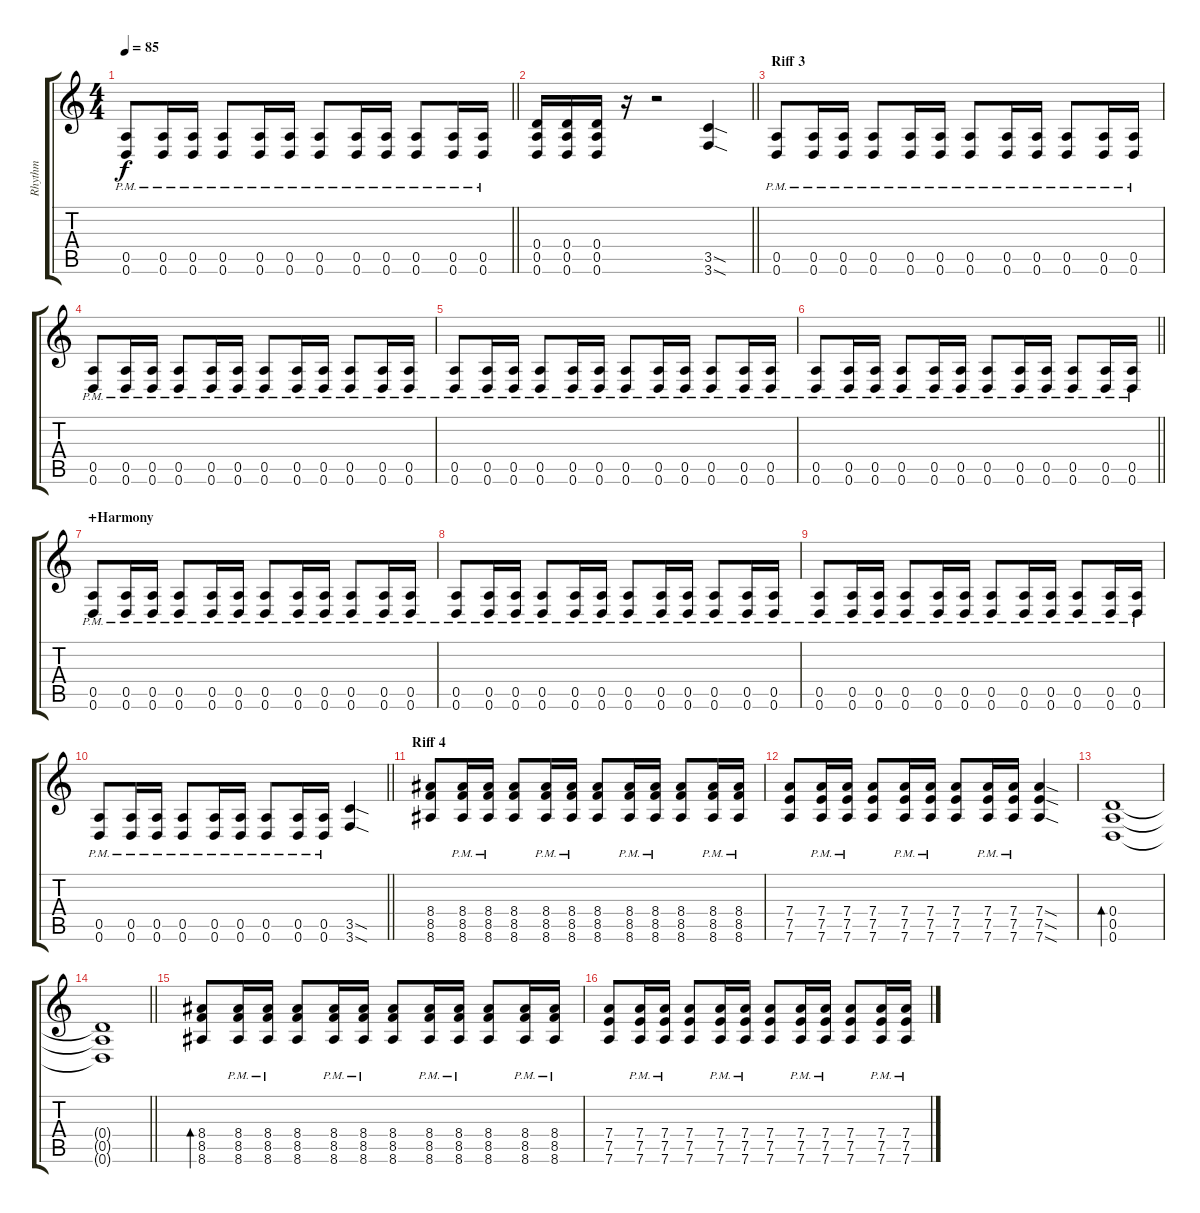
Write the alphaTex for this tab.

\track ("Rhythm" "Rhythm") {instrument distortionguitar}
\staff {score tabs}
\tuning (E4 B3 G3 D3 A2 D2) {hide}
\ts (4 4)
\tempo 85
\clef g2
\barLineRight lightlight
\ks c
(0.5{pm} 0.6{pm}).8{dy f} (0.5{pm} 0.6{pm}).16 (0.5{pm} 0.6{pm}).16 (0.5{pm} 0.6{pm}).8 (0.5{pm} 0.6{pm}).16 (0.5{pm} 0.6{pm}).16 (0.5{pm} 0.6{pm}).8 (0.5{pm} 0.6{pm}).16 (0.5{pm} 0.6{pm}).16 (0.5{pm} 0.6{pm}).8 (0.5{pm} 0.6{pm}).16 (0.5{pm} 0.6{pm}).16 |
\section ("" "")
\barLineRight lightlight
(0.4 0.5 0.6).16 (0.4 0.5 0.6).16 (0.4 0.5 0.6).16 r.16 r.2 (3.5{sod} 3.6{sod}).4 |
\section ("" "Riff 3")
(0.5{pm} 0.6{pm}).8 (0.5{pm} 0.6{pm}).16 (0.5{pm} 0.6{pm}).16 (0.5{pm} 0.6{pm}).8 (0.5{pm} 0.6{pm}).16 (0.5{pm} 0.6{pm}).16 (0.5{pm} 0.6{pm}).8 (0.5{pm} 0.6{pm}).16 (0.5{pm} 0.6{pm}).16 (0.5{pm} 0.6{pm}).8 (0.5{pm} 0.6{pm}).16 (0.5{pm} 0.6{pm}).16 |
(0.5{pm} 0.6{pm}).8 (0.5{pm} 0.6{pm}).16 (0.5{pm} 0.6{pm}).16 (0.5{pm} 0.6{pm}).8 (0.5{pm} 0.6{pm}).16 (0.5{pm} 0.6{pm}).16 (0.5{pm} 0.6{pm}).8 (0.5{pm} 0.6{pm}).16 (0.5{pm} 0.6{pm}).16 (0.5{pm} 0.6{pm}).8 (0.5{pm} 0.6{pm}).16 (0.5{pm} 0.6{pm}).16 |
(0.5{pm} 0.6{pm}).8 (0.5{pm} 0.6{pm}).16 (0.5{pm} 0.6{pm}).16 (0.5{pm} 0.6{pm}).8 (0.5{pm} 0.6{pm}).16 (0.5{pm} 0.6{pm}).16 (0.5{pm} 0.6{pm}).8 (0.5{pm} 0.6{pm}).16 (0.5{pm} 0.6{pm}).16 (0.5{pm} 0.6{pm}).8 (0.5{pm} 0.6{pm}).16 (0.5{pm} 0.6{pm}).16 |
\barLineRight lightlight
(0.5{pm} 0.6{pm}).8 (0.5{pm} 0.6{pm}).16 (0.5{pm} 0.6{pm}).16 (0.5{pm} 0.6{pm}).8 (0.5{pm} 0.6{pm}).16 (0.5{pm} 0.6{pm}).16 (0.5{pm} 0.6{pm}).8 (0.5{pm} 0.6{pm}).16 (0.5{pm} 0.6{pm}).16 (0.5{pm} 0.6{pm}).8 (0.5{pm} 0.6{pm}).16 (0.5{pm} 0.6{pm}).16 |
\section ("" "+Harmony")
(0.5{pm} 0.6{pm}).8 (0.5{pm} 0.6{pm}).16 (0.5{pm} 0.6{pm}).16 (0.5{pm} 0.6{pm}).8 (0.5{pm} 0.6{pm}).16 (0.5{pm} 0.6{pm}).16 (0.5{pm} 0.6{pm}).8 (0.5{pm} 0.6{pm}).16 (0.5{pm} 0.6{pm}).16 (0.5{pm} 0.6{pm}).8 (0.5{pm} 0.6{pm}).16 (0.5{pm} 0.6{pm}).16 |
(0.5{pm} 0.6{pm}).8 (0.5{pm} 0.6{pm}).16 (0.5{pm} 0.6{pm}).16 (0.5{pm} 0.6{pm}).8 (0.5{pm} 0.6{pm}).16 (0.5{pm} 0.6{pm}).16 (0.5{pm} 0.6{pm}).8 (0.5{pm} 0.6{pm}).16 (0.5{pm} 0.6{pm}).16 (0.5{pm} 0.6{pm}).8 (0.5{pm} 0.6{pm}).16 (0.5{pm} 0.6{pm}).16 |
(0.5{pm} 0.6{pm}).8 (0.5{pm} 0.6{pm}).16 (0.5{pm} 0.6{pm}).16 (0.5{pm} 0.6{pm}).8 (0.5{pm} 0.6{pm}).16 (0.5{pm} 0.6{pm}).16 (0.5{pm} 0.6{pm}).8 (0.5{pm} 0.6{pm}).16 (0.5{pm} 0.6{pm}).16 (0.5{pm} 0.6{pm}).8 (0.5{pm} 0.6{pm}).16 (0.5{pm} 0.6{pm}).16 |
\barLineRight lightlight
(0.5{pm} 0.6{pm}).8 (0.5{pm} 0.6{pm}).16 (0.5{pm} 0.6{pm}).16 (0.5{pm} 0.6{pm}).8 (0.5{pm} 0.6{pm}).16 (0.5{pm} 0.6{pm}).16 (0.5{pm} 0.6{pm}).8 (0.5{pm} 0.6{pm}).16 (0.5{pm} 0.6{pm}).16 (3.5{sod} 3.6{sod}).4 |
\section ("" "Riff 4")
(8.4 8.5 8.6).8 (8.4{pm} 8.5{pm} 8.6{pm}).16 (8.4{pm} 8.5{pm} 8.6{pm}).16 (8.4 8.5 8.6).8 (8.4{pm} 8.5{pm} 8.6{pm}).16 (8.4{pm} 8.5{pm} 8.6{pm}).16 (8.4 8.5 8.6).8 (8.4{pm} 8.5{pm} 8.6{pm}).16 (8.4{pm} 8.5{pm} 8.6{pm}).16 (8.4 8.5 8.6).8 (8.4{pm} 8.5{pm} 8.6{pm}).16 (8.4{pm} 8.5{pm} 8.6{pm}).16 |
(7.4 7.5 7.6).8 (7.4{pm} 7.5{pm} 7.6{pm}).16 (7.4{pm} 7.5{pm} 7.6{pm}).16 (7.4 7.5 7.6).8 (7.4{pm} 7.5{pm} 7.6{pm}).16 (7.4{pm} 7.5{pm} 7.6{pm}).16 (7.4 7.5 7.6).8 (7.4{pm} 7.5{pm} 7.6{pm}).16 (7.4{pm} 7.5{pm} 7.6{pm}).16 (7.4{sod} 7.5{sod} 7.6{sod}).4 |
(0.4 0.5 0.6).1{bd 60} |
\barLineRight lightlight
(0.4{t} 0.5{t} 0.6{t}).1 |
\section ("" "")
(8.4 8.5 8.6).8{bd 30} (8.4{pm} 8.5{pm} 8.6{pm}).16 (8.4{pm} 8.5{pm} 8.6{pm}).16 (8.4 8.5 8.6).8 (8.4{pm} 8.5{pm} 8.6{pm}).16 (8.4{pm} 8.5{pm} 8.6{pm}).16 (8.4 8.5 8.6).8 (8.4{pm} 8.5{pm} 8.6{pm}).16 (8.4{pm} 8.5{pm} 8.6{pm}).16 (8.4 8.5 8.6).8 (8.4{pm} 8.5{pm} 8.6{pm}).16 (8.4{pm} 8.5{pm} 8.6{pm}).16 |
(7.4 7.5 7.6).8 (7.4{pm} 7.5{pm} 7.6{pm}).16 (7.4{pm} 7.5{pm} 7.6{pm}).16 (7.4 7.5 7.6).8 (7.4{pm} 7.5{pm} 7.6{pm}).16 (7.4{pm} 7.5{pm} 7.6{pm}).16 (7.4 7.5 7.6).8 (7.4{pm} 7.5{pm} 7.6{pm}).16 (7.4{pm} 7.5{pm} 7.6{pm}).16 (7.4 7.5 7.6).8 (7.4{pm} 7.5{pm} 7.6{pm}).16 (7.4{pm} 7.5{pm} 7.6{pm}).16
